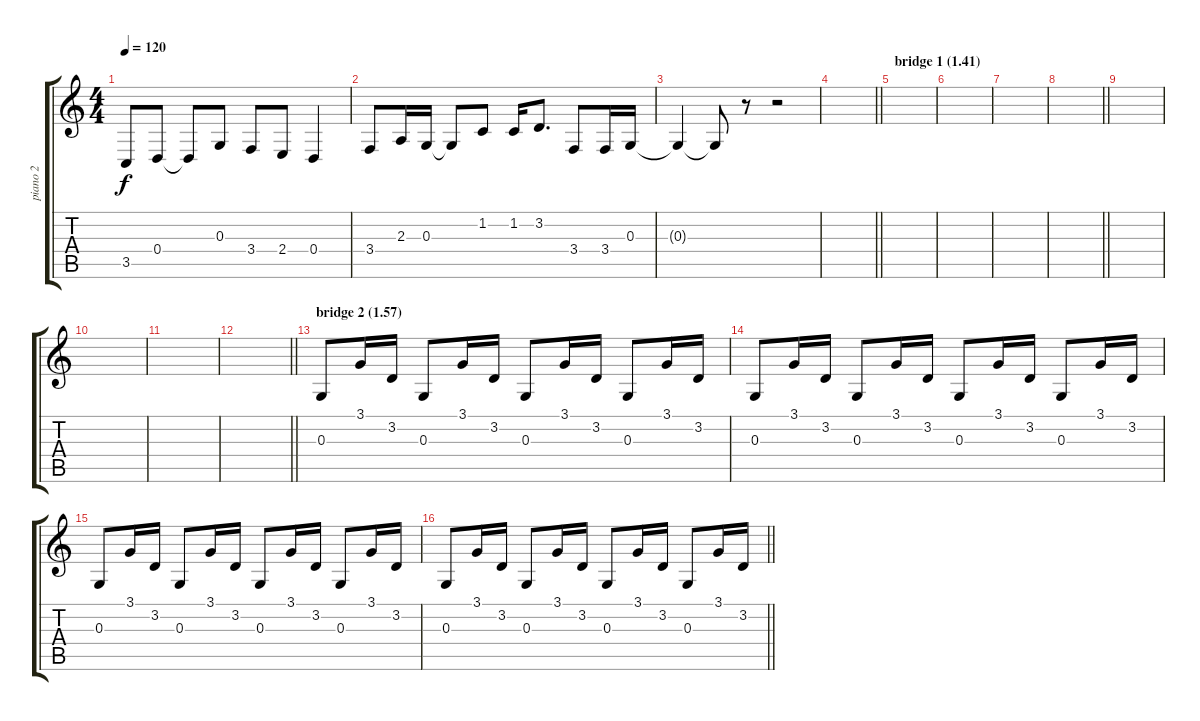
\track ("piano 2" "piano 2") {instrument clavinet}
\staff {score tabs}
\tuning (E4 B3 G3 D3 A2 E2) {hide}
\ts (4 4)
\tempo 120
\clef g2
\ks c
3.5.8{dy f} 0.4.8 0.4{t}.8 0.3.8 3.4.8 2.4.8 0.4.4 |
3.4.8 2.3.16 0.3.16 0.3{t}.8 1.2.8 1.2.16 3.2.8{d} 3.4.8 3.4.16 0.3.16 |
0.3{t}.4 0.3{t}.8 r.8 r.2 |
\barLineRight lightlight
|
\section ("" "bridge 1 (1.41)")
|
|
|
\barLineRight lightlight
|
|
|
|
\barLineRight lightlight
|
\section ("" "bridge 2 (1.57)")
0.3.8 3.1.16 3.2.16 0.3.8 3.1.16 3.2.16 0.3.8 3.1.16 3.2.16 0.3.8 3.1.16 3.2.16 |
0.3.8 3.1.16 3.2.16 0.3.8 3.1.16 3.2.16 0.3.8 3.1.16 3.2.16 0.3.8 3.1.16 3.2.16 |
0.3.8 3.1.16 3.2.16 0.3.8 3.1.16 3.2.16 0.3.8 3.1.16 3.2.16 0.3.8 3.1.16 3.2.16 |
\barLineRight lightlight
0.3.8 3.1.16 3.2.16 0.3.8 3.1.16 3.2.16 0.3.8 3.1.16 3.2.16 0.3.8 3.1.16 3.2.16
